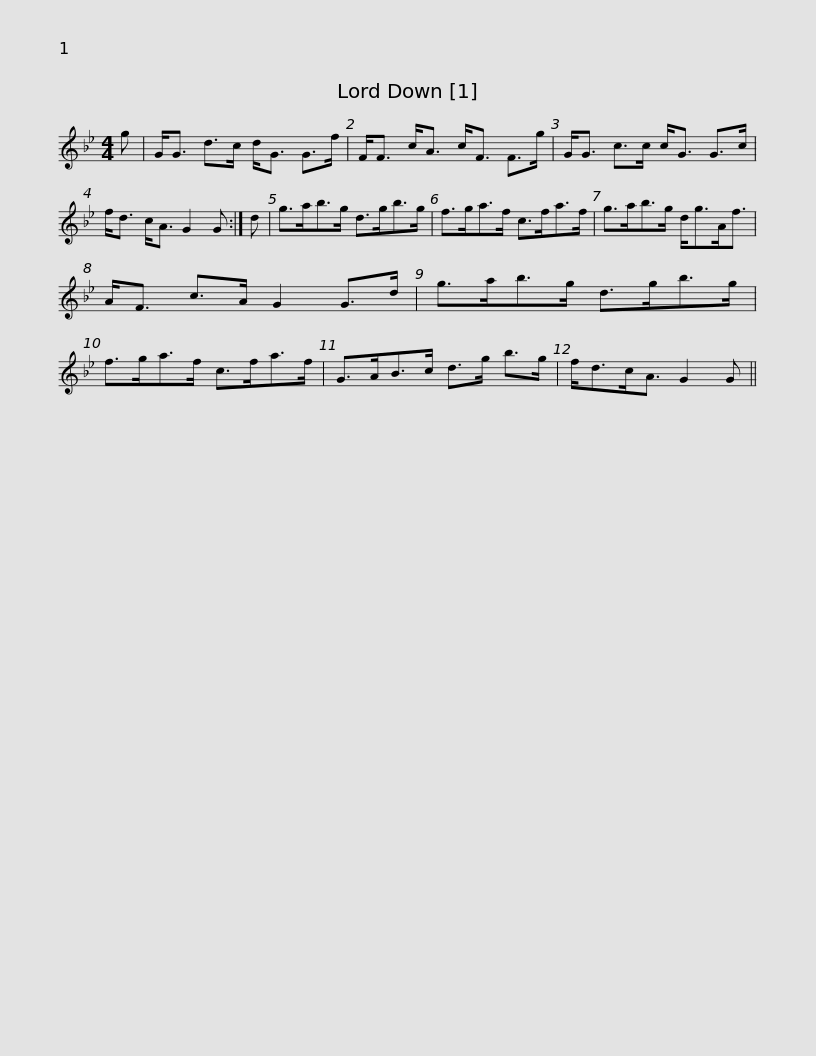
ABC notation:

X:1
L:1/8
M:4/4
I:linebreak $
K:Gmin
V:1 treble
V:1
 g | G<G d>c d<G G>f | F<F c<A c<F F>g | G<G c>c c<G G>c | f<d c<A G2 G :| %5
 d |$ g>ab>g d>gb>g | f>ga>f c>fa>f | g>ab>g d<gA<f | A<F c>A G2 G>d |$ %10
 g>ab>g d>gb>g | f>ga>f c>fa>f | G>AB>c d>g b>g | f<dc<A G2 G || %14
